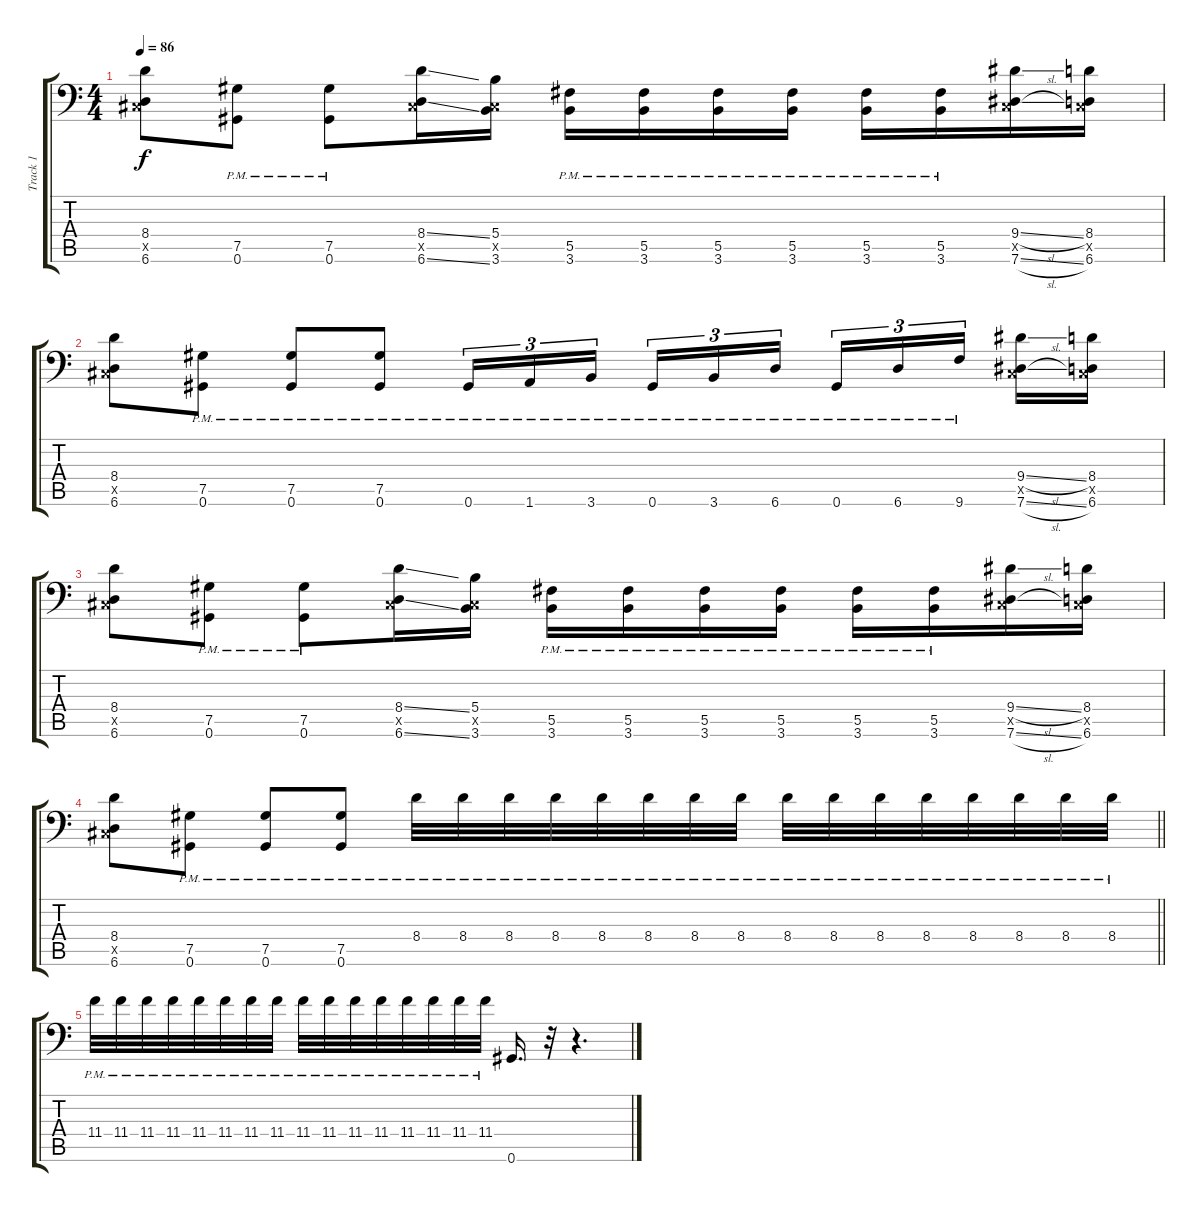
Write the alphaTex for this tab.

\track ("Track 1" "Track 1") {instrument distortionguitar}
\staff {score tabs}
\tuning (Ab3 Eb3 B2 Gb2 Db2 Ab1) {hide}
\ts (4 4)
\tempo 86
\clef f4
\ks c
(8.4 0.5{x} 6.6).8{dy f} (7.5{pm} 0.6{pm}).8 (7.5{pm} 0.6{pm}).8 (8.4{ss} 0.5{x} 6.6{ss}).16 (5.4 0.5{x} 3.6).16 (5.5{pm} 3.6{pm}).16 (5.5{pm} 3.6{pm}).16 (5.5{pm} 3.6{pm}).16 (5.5{pm} 3.6{pm}).16 (5.5{pm} 3.6{pm}).16 (5.5{pm} 3.6{pm}).16 (9.4{sl} 0.5{x} 7.6{sl}).16 (8.4 0.5{x} 6.6).16 |
(8.4 0.5{x} 6.6).8 (7.5{pm} 0.6{pm}).8 (7.5{pm} 0.6{pm}).8 (7.5{pm} 0.6{pm}).8 0.6{pm}.16{tu (3 2)} 1.6{pm}.16{tu (3 2)} 3.6{pm}.16{tu (3 2) beam splitsecondary} 0.6{pm}.16{tu (3 2)} 3.6{pm}.16{tu (3 2)} 6.6{pm}.16{tu (3 2)} 0.6{pm}.16{tu (3 2)} 6.6{pm}.16{tu (3 2)} 9.6{pm}.16{tu (3 2) beam splitsecondary} (9.4{sl} 0.5{x} 7.6{sl}).16 (8.4 0.5{x} 6.6).16 |
(8.4 0.5{x} 6.6).8 (7.5{pm} 0.6{pm}).8 (7.5{pm} 0.6{pm}).8 (8.4{ss} 0.5{x} 6.6{ss}).16 (5.4 0.5{x} 3.6).16 (5.5{pm} 3.6{pm}).16 (5.5{pm} 3.6{pm}).16 (5.5{pm} 3.6{pm}).16 (5.5{pm} 3.6{pm}).16 (5.5{pm} 3.6{pm}).16 (5.5{pm} 3.6{pm}).16 (9.4{sl} 0.5{x} 7.6{sl}).16 (8.4 0.5{x} 6.6).16 |
\barLineRight lightlight
(8.4 0.5{x} 6.6).8 (7.5{pm} 0.6{pm}).8 (7.5{pm} 0.6{pm}).8 (7.5{pm} 0.6{pm}).8 8.4{pm}.32 8.4{pm}.32 8.4{pm}.32 8.4{pm}.32 8.4{pm}.32 8.4{pm}.32 8.4{pm}.32 8.4{pm}.32 8.4{pm}.32 8.4{pm}.32 8.4{pm}.32 8.4{pm}.32 8.4{pm}.32 8.4{pm}.32 8.4{pm}.32 8.4{pm}.32 |
11.4{pm}.32 11.4{pm}.32 11.4{pm}.32 11.4{pm}.32 11.4{pm}.32 11.4{pm}.32 11.4{pm}.32 11.4{pm}.32 11.4{pm}.32 11.4{pm}.32 11.4{pm}.32 11.4{pm}.32 11.4{pm}.32 11.4{pm}.32 11.4{pm}.32 11.4{pm}.32 0.6.16{d} r.32 r.4{d}
